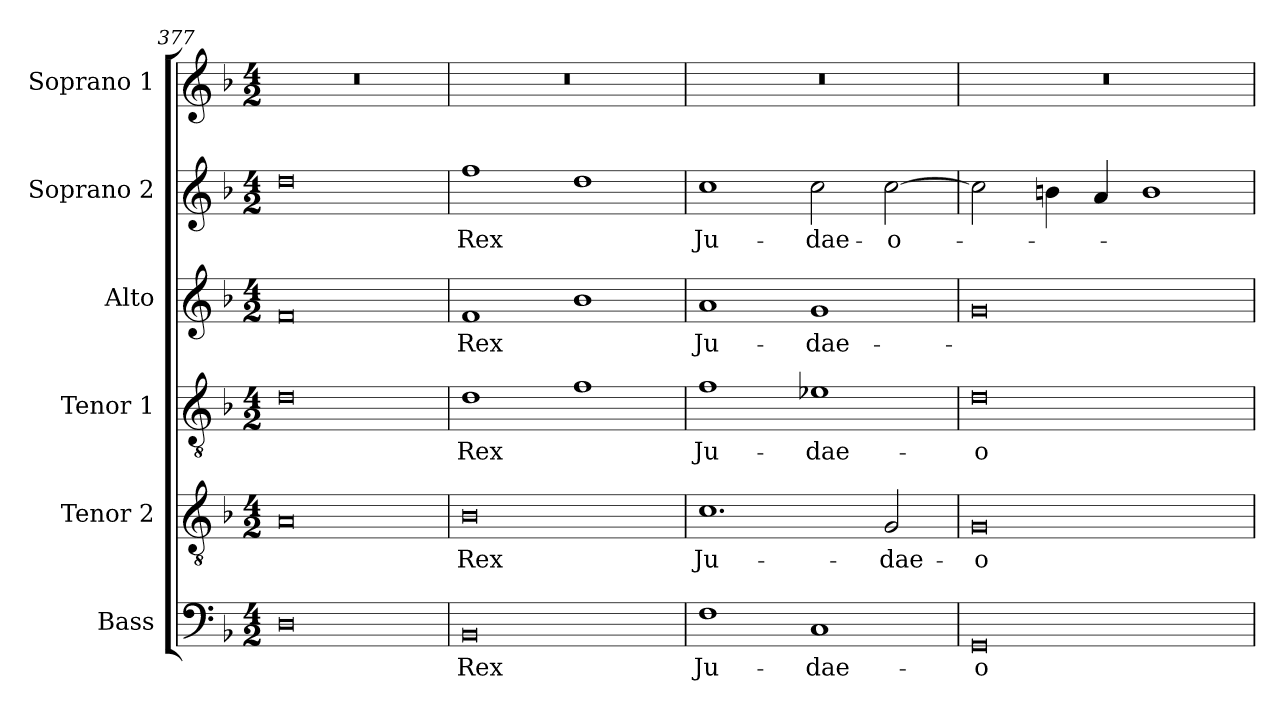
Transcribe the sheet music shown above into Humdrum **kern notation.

**kern	**text	**kern	**text	**kern	**text	**kern	**text	**kern	**text	**kern
*part6	*part6	*part5	*part5	*part4	*part4	*part3	*part3	*part2	*part2	*part1
*staff6	*staff6	*staff5	*staff5	*staff4	*staff4	*staff3	*staff3	*staff2	*staff2	*staff1
*I"Bass	*	*I"Tenor 2	*	*I"Tenor 1	*	*I"Alto	*	*I"Soprano 2	*	*I"Soprano 1
*I'B	*	*I'T 2	*	*I'T 1	*	*I'A	*	*I'S 2	*	*I'S 1
*clefF4	*	*clefGv2	*	*clefGv2	*	*clefG2	*	*clefG2	*	*clefG2
*k[b-]	*	*k[b-]	*	*k[b-]	*	*k[b-]	*	*k[b-]	*	*k[b-]
*F:	*	*F:	*	*F:	*	*F:	*	*F:	*	*F:
*M4/2	*	*M4/2	*	*M4/2	*	*M4/2	*	*M4/2	*	*M4/2
=377	=377	=377	=377	=377	=377	=377	=377	=377	=377	=377
0D	.	0A	.	0d	.	0f	.	0dd	.	0r
=378	=378	=378	=378	=378	=378	=378	=378	=378	=378	=378
!	!LO:LY:b	!	!	!	!	!	!	!	!	!
!	!	!	!LO:LY:b	!	!	!	!	!	!	!
!	!	!	!	!	!LO:LY:b	!	!	!	!	!
!	!	!	!	!	!	!	!LO:LY:b	!	!	!
!	!	!	!	!	!	!	!	!	!LO:LY:b	!
0BB-	Rex	0B-	Rex	1d	Rex	1f	Rex	1ff	Rex	0r
.	.	.	.	1f	.	1b-	.	1dd	.	.
=379	=379	=379	=379	=379	=379	=379	=379	=379	=379	=379
!	!LO:LY:b	!	!	!	!	!	!	!	!	!
!	!	!	!LO:LY:b	!	!	!	!	!	!	!
!	!	!	!	!	!LO:LY:b	!	!	!	!	!
!	!	!	!	!	!	!	!LO:LY:b	!	!	!
!	!	!	!	!	!	!	!	!	!LO:LY:b	!
1F	Ju-	1.c	Ju-	1f	Ju-	1a	Ju-	1cc	Ju-	0r
!	!LO:LY:b	!	!	!	!	!	!	!	!	!
!	!	!	!	!	!LO:LY:b	!	!	!	!	!
!	!	!	!	!	!	!	!LO:LY:b	!	!	!
!	!	!	!	!	!	!	!	!	!LO:LY:b	!
1C	-dae-	.	.	1e-X	-dae-	1g	-dae-	2cc\	-dae-	.
!	!	!	!LO:LY:b	!	!	!	!	!	!	!
!	!	!	!	!	!	!	!	!	!LO:LY:b	!
.	.	2G/	-dae-	.	.	.	.	[2cc\	-o-	.
=380	=380	=380	=380	=380	=380	=380	=380	=380	=380	=380
!	!LO:LY:b	!	!	!	!	!	!	!	!	!
!	!	!	!LO:LY:b	!	!	!	!	!	!	!
!	!	!	!	!	!LO:LY:b	!	!	!	!	!
0GG	-o-	0G	-o-	0d	-o-	0g	.	2cc\]	.	0r
.	.	.	.	.	.	.	.	4bn\	.	.
.	.	.	.	.	.	.	.	4a/	.	.
.	.	.	.	.	.	.	.	1b	.	.
=	=	=	=	=	=	=	=	=	=	=
*-	*-	*-	*-	*-	*-	*-	*-	*-	*-	*-
